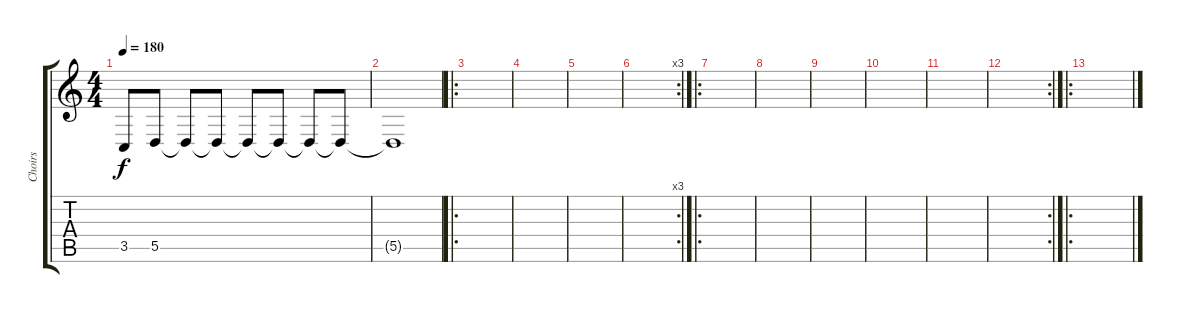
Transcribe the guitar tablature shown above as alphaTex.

\track ("Choirs" "Choirs") {instrument choiraahs}
\staff {score tabs}
\tuning (E4 B3 G3 D3 A2 E2) {hide}
\ts (4 4)
\tempo 180
\clef g2
\ks c
3.5{t}.8{dy f} 5.5.8 5.5{t}.8 5.5{t}.8 5.5{t}.8 5.5{t}.8 5.5{t}.8 5.5{t}.8 |
5.5{t}.1 |
\ro
|
|
|
\rc 3
|
\ro
|
|
|
|
|
\rc 2
|
\ro
